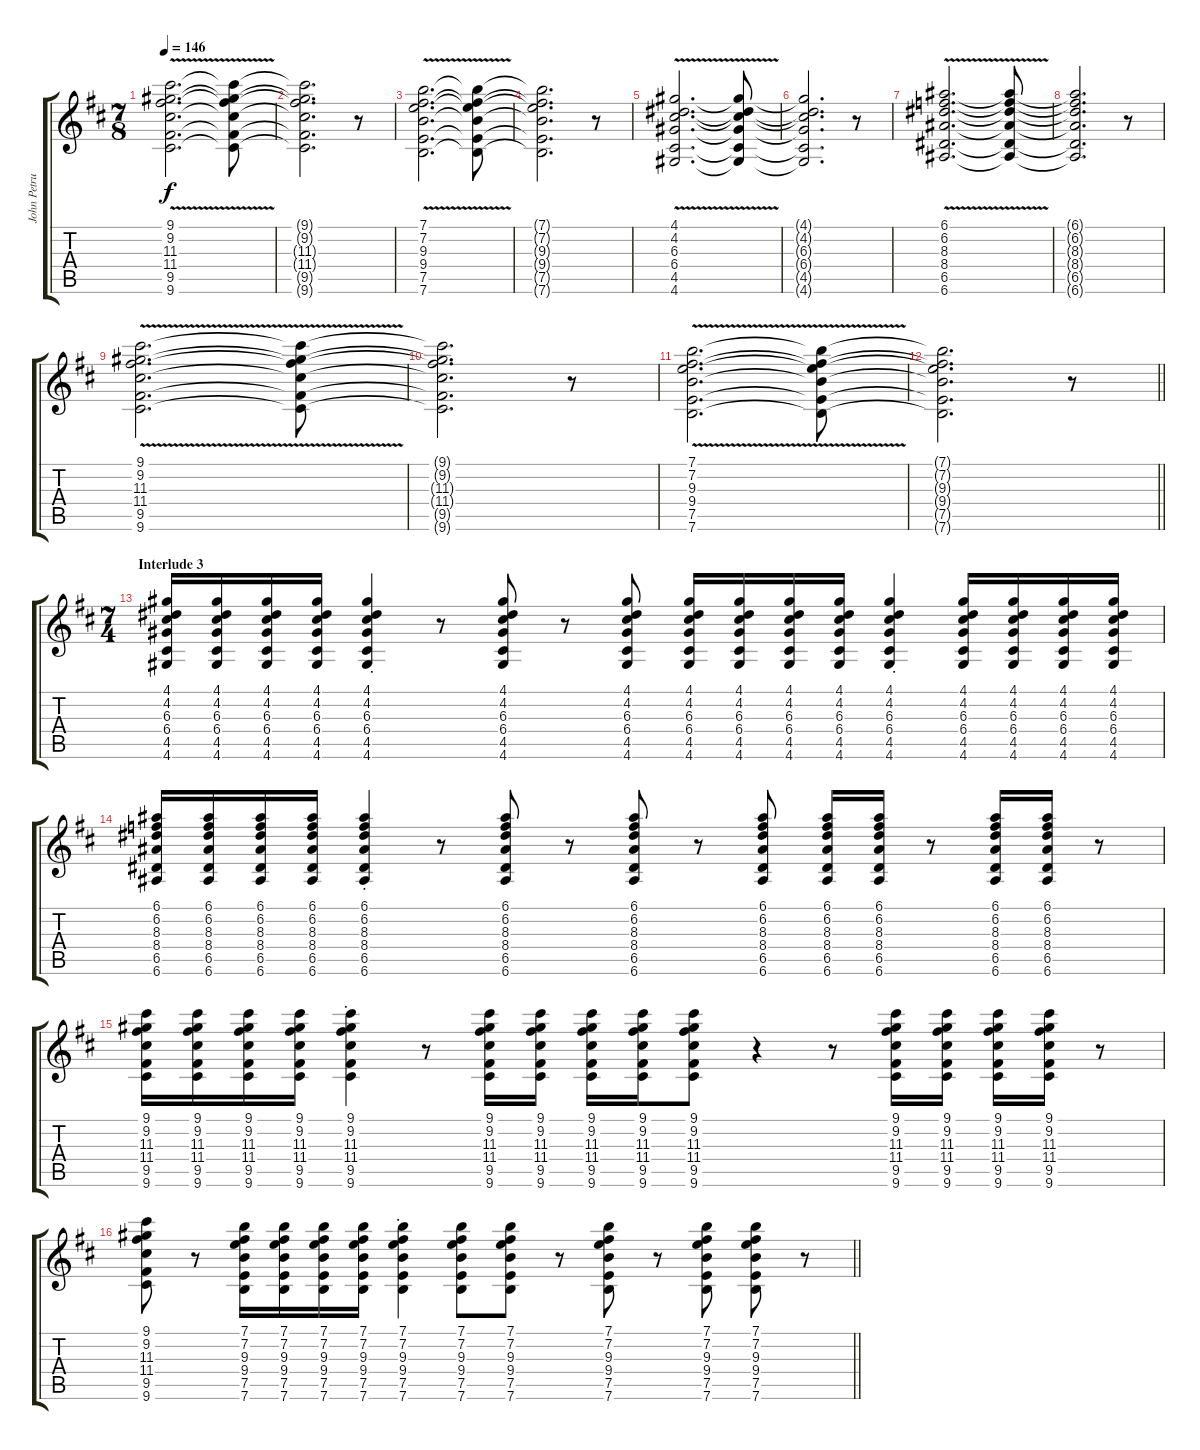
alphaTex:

\track ("John Petrucci Lead Guitar" "John Petru") {instrument distortionguitar}
\staff {score tabs}
\tuning (E4 B3 G3 D3 A2 E2) {hide}
\ts (7 8)
\tempo 146
\clef g2
\ks bminor
(9.1{v} 9.2{v} 11.3{v} 11.4{v} 9.5{v} 9.6{v}).2{d dy f} (9.1{t} 9.2{t} 11.3{t} 11.4{t} 9.5{t} 9.6{t}).8 |
(9.1{t} 9.2{t} 11.3{t} 11.4{t} 9.5{t} 9.6{t}).2{d} r.8 |
(7.1{v} 7.2{v} 9.3{v} 9.4{v} 7.5{v} 7.6{v}).2{d} (7.1{t} 7.2{t} 9.3{t} 9.4{t} 7.5{t} 7.6{t}).8 |
(7.1{t} 7.2{t} 9.3{t} 9.4{t} 7.5{t} 7.6{t}).2{d} r.8 |
(4.1{v} 4.2{v} 6.3{v} 6.4{v} 4.5{v} 4.6{v}).2{d} (4.1{t} 4.2{t} 6.3{t} 6.4{t} 4.5{t} 4.6{t}).8 |
(4.1{t} 4.2{t} 6.3{t} 6.4{t} 4.5{t} 4.6{t}).2{d} r.8 |
(6.1{v} 6.2{v} 8.3{v} 8.4{v} 6.5{v} 6.6{v}).2{d} (6.1{t} 6.2{t} 8.3{t} 8.4{t} 6.5{t} 6.6{t}).8 |
(6.1{t} 6.2{t} 8.3{t} 8.4{t} 6.5{t} 6.6{t}).2{d} r.8 |
(9.1{v} 9.2{v} 11.3{v} 11.4{v} 9.5{v} 9.6{v}).2{d} (9.1{t} 9.2{t} 11.3{t} 11.4{t} 9.5{t} 9.6{t}).8 |
(9.1{t} 9.2{t} 11.3{t} 11.4{t} 9.5{t} 9.6{t}).2{d} r.8 |
(7.1{v} 7.2{v} 9.3{v} 9.4{v} 7.5{v} 7.6{v}).2{d} (7.1{t} 7.2{t} 9.3{t} 9.4{t} 7.5{t} 7.6{t}).8 |
\barLineRight lightlight
(7.1{t} 7.2{t} 9.3{t} 9.4{t} 7.5{t} 7.6{t}).2{d} r.8 |
\ts (7 4)
\section ("" "Interlude 3")
(4.1 4.2 6.3 6.4 4.5 4.6).16{volume 16} (4.1 4.2 6.3 6.4 4.5 4.6).16 (4.1 4.2 6.3 6.4 4.5 4.6).16 (4.1 4.2 6.3 6.4 4.5 4.6).16 (4.1{st} 4.2{st} 6.3{st} 6.4{st} 4.5{st} 4.6{st}).4 r.8 (4.1 4.2 6.3 6.4 4.5 4.6).8 r.8 (4.1 4.2 6.3 6.4 4.5 4.6).8 (4.1 4.2 6.3 6.4 4.5 4.6).16 (4.1 4.2 6.3 6.4 4.5 4.6).16 (4.1 4.2 6.3 6.4 4.5 4.6).16 (4.1 4.2 6.3 6.4 4.5 4.6).16 (4.1{st} 4.2{st} 6.3{st} 6.4{st} 4.5{st} 4.6{st}).4 (4.1 4.2 6.3 6.4 4.5 4.6).16 (4.1 4.2 6.3 6.4 4.5 4.6).16 (4.1 4.2 6.3 6.4 4.5 4.6).16 (4.1 4.2 6.3 6.4 4.5 4.6).16 |
(6.1 6.2 8.3 8.4 6.5 6.6).16 (6.1 6.2 8.3 8.4 6.5 6.6).16 (6.1 6.2 8.3 8.4 6.5 6.6).16 (6.1 6.2 8.3 8.4 6.5 6.6).16 (6.1{st} 6.2{st} 8.3{st} 8.4{st} 6.5{st} 6.6{st}).4 r.8 (6.1 6.2 8.3 8.4 6.5 6.6).8 r.8 (6.1 6.2 8.3 8.4 6.5 6.6).8 r.8 (6.1 6.2 8.3 8.4 6.5 6.6).8 (6.1 6.2 8.3 8.4 6.5 6.6).16 (6.1 6.2 8.3 8.4 6.5 6.6).16 r.8 (6.1 6.2 8.3 8.4 6.5 6.6).16 (6.1 6.2 8.3 8.4 6.5 6.6).16 r.8 |
(9.1 9.2 11.3 11.4 9.5 9.6).16 (9.1 9.2 11.3 11.4 9.5 9.6).16 (9.1 9.2 11.3 11.4 9.5 9.6).16 (9.1 9.2 11.3 11.4 9.5 9.6).16 (9.1{st} 9.2{st} 11.3{st} 11.4{st} 9.5{st} 9.6{st}).4 r.8 (9.1 9.2 11.3 11.4 9.5 9.6).16 (9.1 9.2 11.3 11.4 9.5 9.6).16 (9.1 9.2 11.3 11.4 9.5 9.6).16 (9.1 9.2 11.3 11.4 9.5 9.6).16 (9.1 9.2 11.3 11.4 9.5 9.6).8 r.4 r.8 (9.1 9.2 11.3 11.4 9.5 9.6).16 (9.1 9.2 11.3 11.4 9.5 9.6).16 (9.1 9.2 11.3 11.4 9.5 9.6).16 (9.1 9.2 11.3 11.4 9.5 9.6).16 r.8 |
\barLineRight lightlight
(9.1 9.2 11.3 11.4 9.5 9.6).8 r.8 (7.1 7.2 9.3 9.4 7.5 7.6).16 (7.1 7.2 9.3 9.4 7.5 7.6).16 (7.1 7.2 9.3 9.4 7.5 7.6).16 (7.1 7.2 9.3 9.4 7.5 7.6).16 (7.1{st} 7.2{st} 9.3{st} 9.4{st} 7.5{st} 7.6{st}).4 (7.1 7.2 9.3 9.4 7.5 7.6).8 (7.1 7.2 9.3 9.4 7.5 7.6).8 r.8 (7.1 7.2 9.3 9.4 7.5 7.6).8 r.8 (7.1 7.2 9.3 9.4 7.5 7.6).8 (7.1 7.2 9.3 9.4 7.5 7.6).8 r.8
